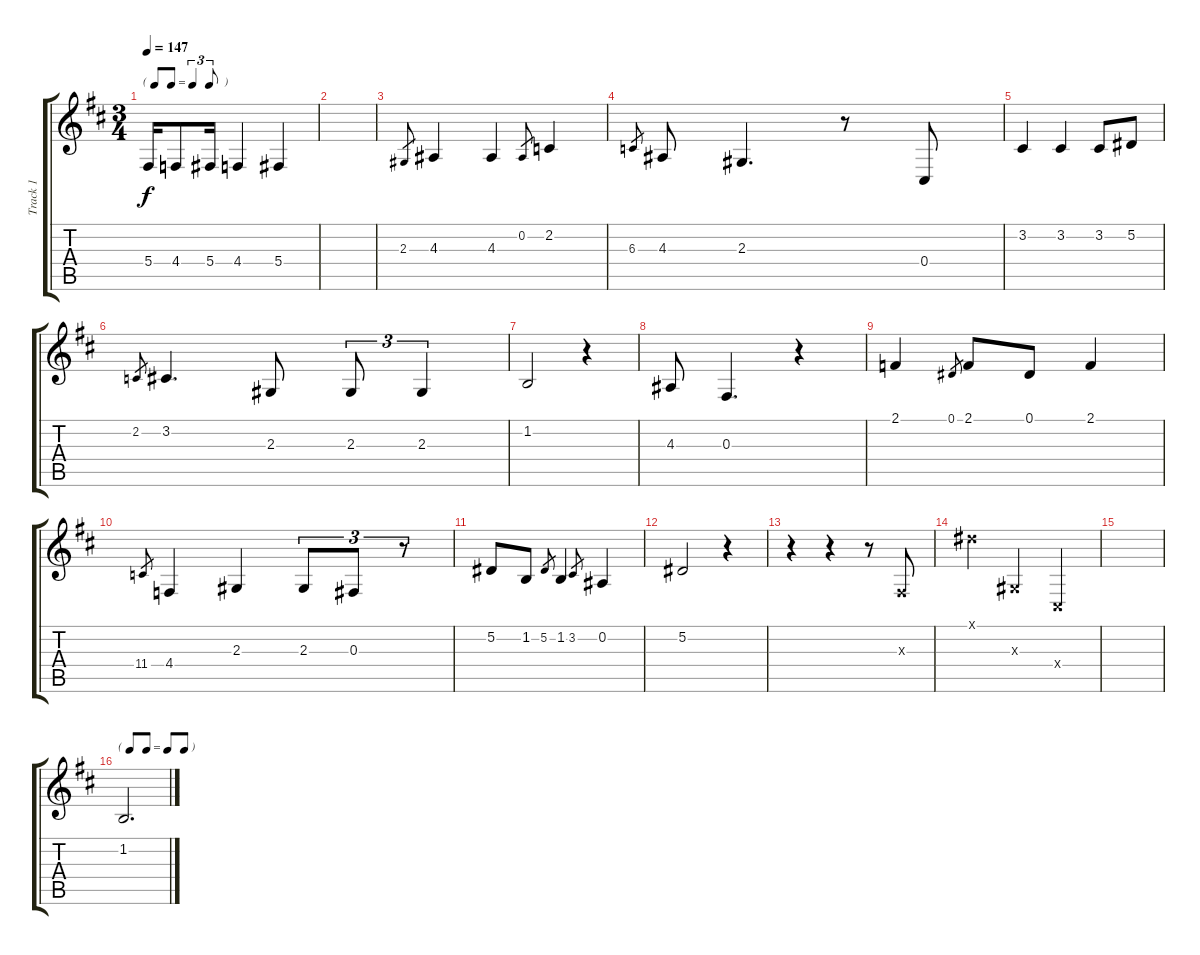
\track ("Track 1" "Track 1") {instrument tenorsax}
\staff {score tabs}
\tuning (Eb4 Bb3 Gb3 Db3 Ab2 Eb2) {hide}
\ts (3 4)
\tf triplet8th
\tempo 147
\clef g2
\ks d
5.4.16{dy f} 4.4.8 5.4.16 4.4.4 5.4.4 |
|
2.3.8{gr} 4.3.4 4.3.4 0.2.8{gr} 2.2.4 |
6.3.8{gr} 4.3.8 2.3.4{d} r.8 0.4.8 |
3.2.4 3.2.4 3.2.8 5.2.8 |
2.2.8{gr} 3.2.4{d} 2.3.8 2.3.8{tu (3 2)} 2.3.4{tu (3 2)} |
1.2.2 r.4 |
4.3.8 0.3.4{d} r.4 |
2.1.4 0.1.8{gr} 2.1.8 0.1.8 2.1.4 |
11.4.8{gr} 4.4.4 2.3.4 2.3.8{tu (3 2)} 0.3.8{tu (3 2)} r.8{tu (3 2)} |
5.2.8 1.2.8 5.2.8{gr} 1.2.4 3.2.8{gr} 0.2.4 |
5.2.2 r.4 |
r.4 r.4 r.8 0.3{x}.8 |
12.1{x}.4 2.3{x}.4 0.4{x}.4 |
|
\tf none
1.2.2{d}
